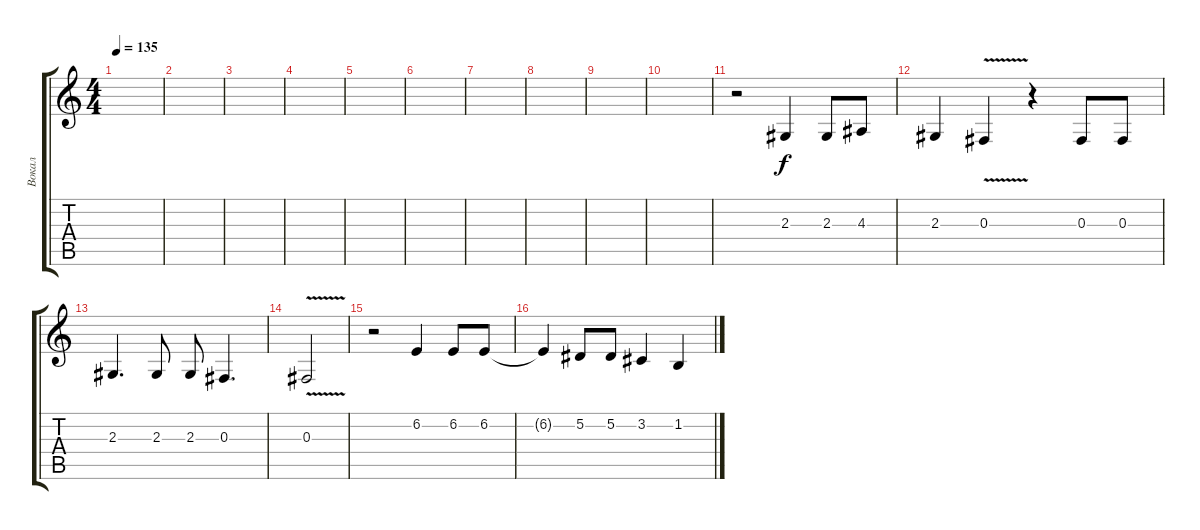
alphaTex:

\track ("Вокал" "Вокал") {instrument synthvoice}
\staff {score tabs}
\tuning (Eb4 Bb3 Gb3 Db3 Ab2 Eb2) {hide}
\ts (4 4)
\tempo 135
\clef g2
\ks c
|
|
|
|
|
|
|
|
|
|
r.2 2.3.4 2.3.8 4.3.8 |
2.3.4 0.3{v}.4 r.4 0.3.8 0.3.8 |
2.3.4{d} 2.3.8 2.3.8 0.3.4{d} |
0.3{v}.2 |
r.2 6.2.4 6.2.8 6.2.8 |
6.2{t}.4 5.2.8 5.2.8 3.2.4 1.2.4
